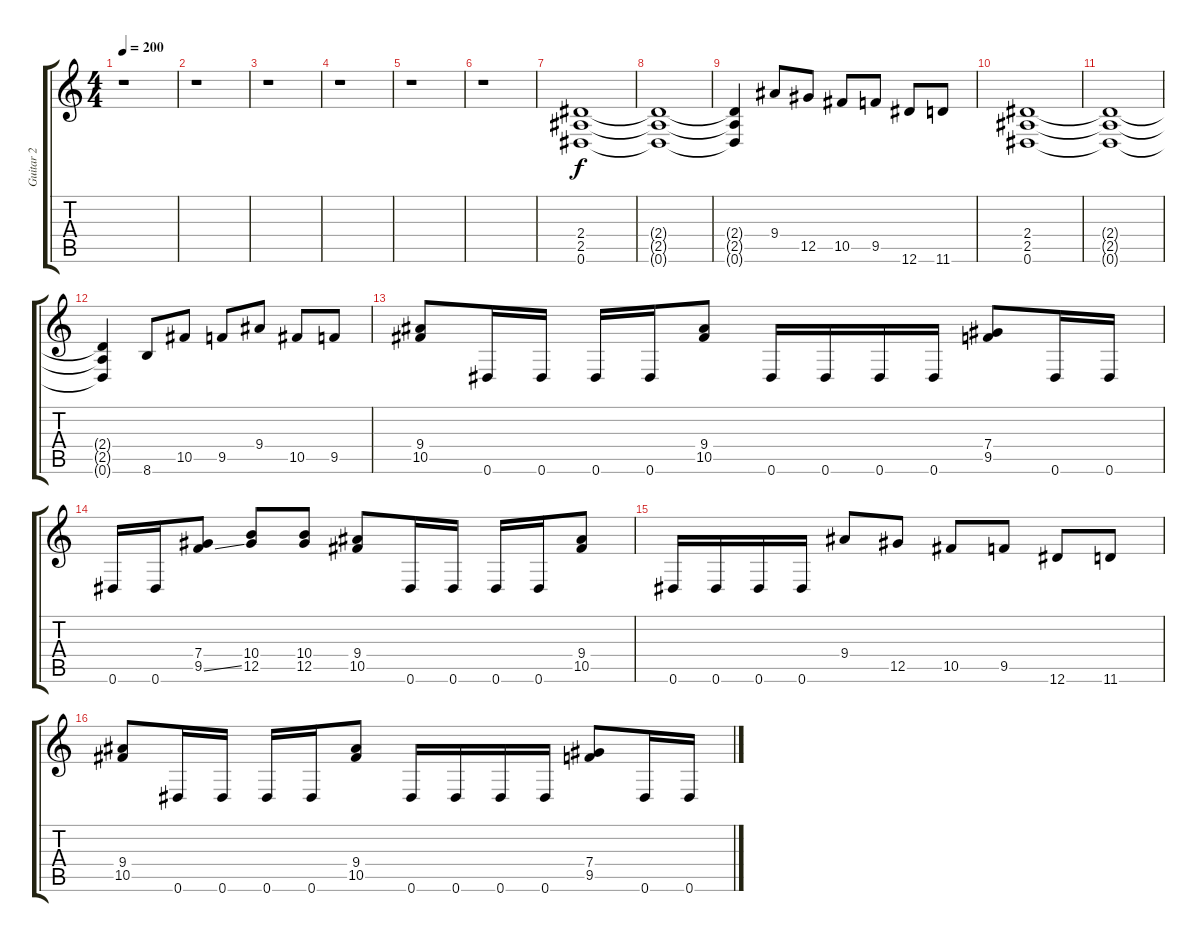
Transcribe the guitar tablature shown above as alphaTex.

\track ("Guitar 2" "Guitar 2") {instrument distortionguitar}
\staff {score tabs}
\tuning (Eb4 Bb3 Gb3 Db3 Ab2 Eb2) {hide}
\ts (4 4)
\tempo 200
\clef g2
\ks c
r.1{dy f instrument distortionguitar} |
r.1 |
r.1 |
r.1 |
r.1 |
r.1 |
(2.4 2.5 0.6).1 |
(2.4{t} 2.5{t} 0.6{t}).1 |
(2.4{t} 2.5{t} 0.6{t}).4 9.4.8 12.5.8 10.5.8 9.5.8 12.6.8 11.6.8 |
(2.4 2.5 0.6).1 |
(2.4{t} 2.5{t} 0.6{t}).1 |
(2.4{t} 2.5{t} 0.6{t}).4 8.6.8 10.5.8 9.5.8 9.4.8 10.5.8 9.5.8 |
(9.4 10.5).8 0.6.16 0.6.16 0.6.16 0.6.16 (9.4 10.5).8 0.6.16 0.6.16 0.6.16 0.6.16 (7.4 9.5).8 0.6.16 0.6.16 |
0.6.16 0.6.16 (7.4 9.5{ss}).8 (10.4 12.5).8 (10.4 12.5).8 (9.4 10.5).8 0.6.16 0.6.16 0.6.16 0.6.16 (9.4 10.5).8 |
0.6.16 0.6.16 0.6.16 0.6.16 9.4.8 12.5.8 10.5.8 9.5.8 12.6.8 11.6.8 |
(9.4 10.5).8 0.6.16 0.6.16 0.6.16 0.6.16 (9.4 10.5).8 0.6.16 0.6.16 0.6.16 0.6.16 (7.4 9.5).8 0.6.16 0.6.16
